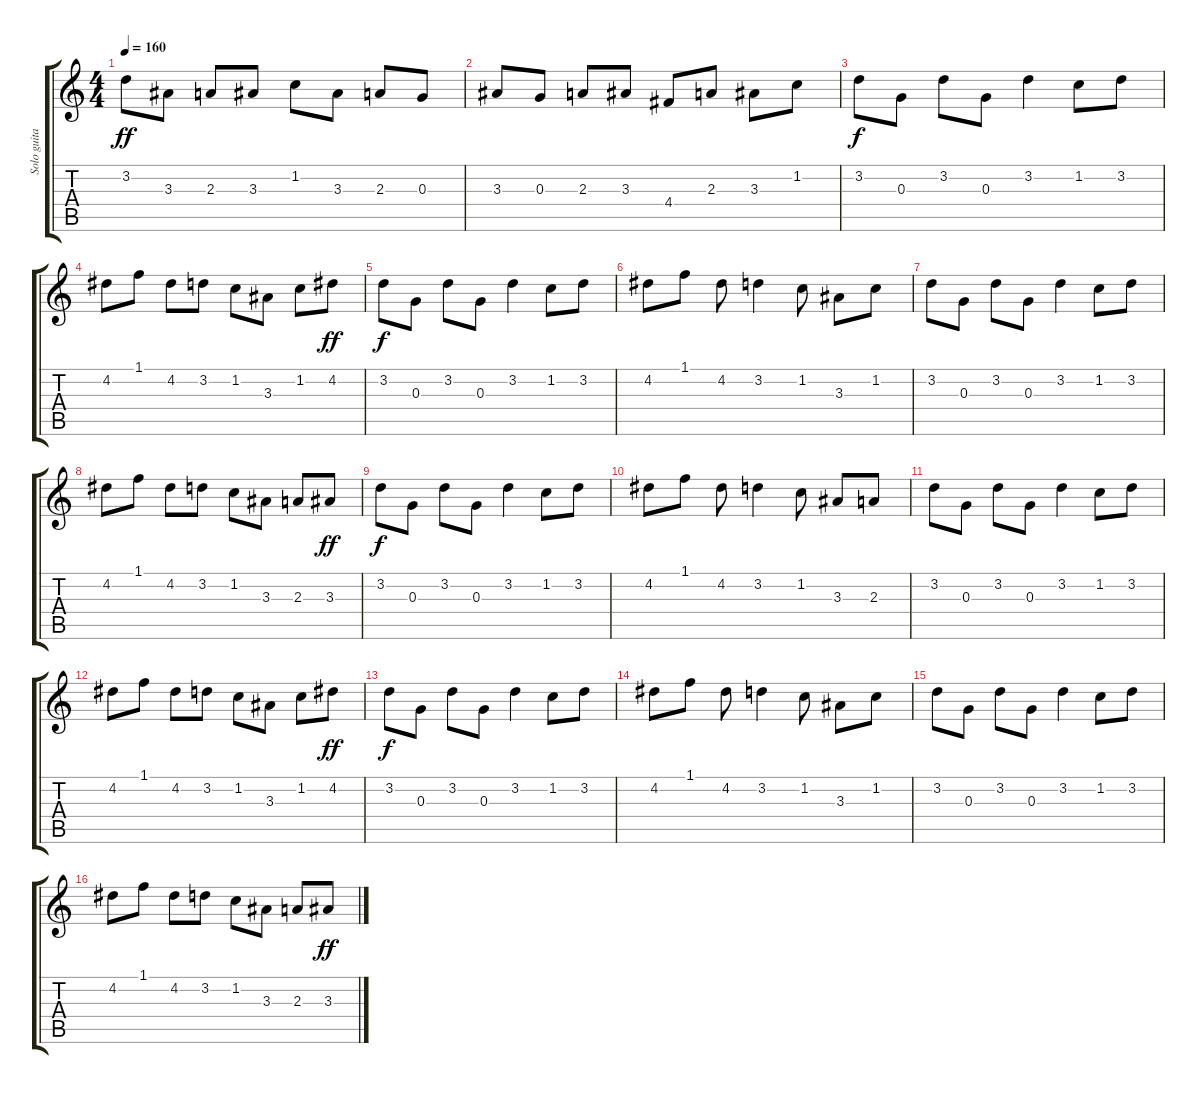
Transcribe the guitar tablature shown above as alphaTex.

\track ("Solo guitar" "Solo guita") {instrument overdrivenguitar}
\staff {score tabs}
\tuning (E4 B3 G3 D3 A2 E2) {hide}
\ts (4 4)
\tempo 160
\clef g2
\ks c
3.2.8{dy ff} 3.3.8 2.3.8 3.3.8 1.2.8 3.3.8 2.3.8 0.3.8 |
3.3.8 0.3.8 2.3.8 3.3.8 4.4.8 2.3.8 3.3.8 1.2.8 |
3.2.8{dy f} 0.3.8 3.2.8 0.3.8 3.2.4 1.2.8 3.2.8 |
4.2.8 1.1.8 4.2.8 3.2.8 1.2.8 3.3.8 1.2.8 4.2.8{dy ff} |
3.2.8{dy f} 0.3.8 3.2.8 0.3.8 3.2.4 1.2.8 3.2.8 |
4.2.8 1.1.8 4.2.8 3.2.4 1.2.8 3.3.8 1.2.8 |
3.2.8 0.3.8 3.2.8 0.3.8 3.2.4 1.2.8 3.2.8 |
4.2.8 1.1.8 4.2.8 3.2.8 1.2.8 3.3.8 2.3.8 3.3.8{dy ff} |
3.2.8{dy f} 0.3.8 3.2.8 0.3.8 3.2.4 1.2.8 3.2.8 |
4.2.8 1.1.8 4.2.8 3.2.4 1.2.8 3.3.8 2.3.8 |
3.2.8 0.3.8 3.2.8 0.3.8 3.2.4 1.2.8 3.2.8 |
4.2.8 1.1.8 4.2.8 3.2.8 1.2.8 3.3.8 1.2.8 4.2.8{dy ff} |
3.2.8{dy f} 0.3.8 3.2.8 0.3.8 3.2.4 1.2.8 3.2.8 |
4.2.8 1.1.8 4.2.8 3.2.4 1.2.8 3.3.8 1.2.8 |
3.2.8 0.3.8 3.2.8 0.3.8 3.2.4 1.2.8 3.2.8 |
4.2.8 1.1.8 4.2.8 3.2.8 1.2.8 3.3.8 2.3.8 3.3.8{dy ff}
